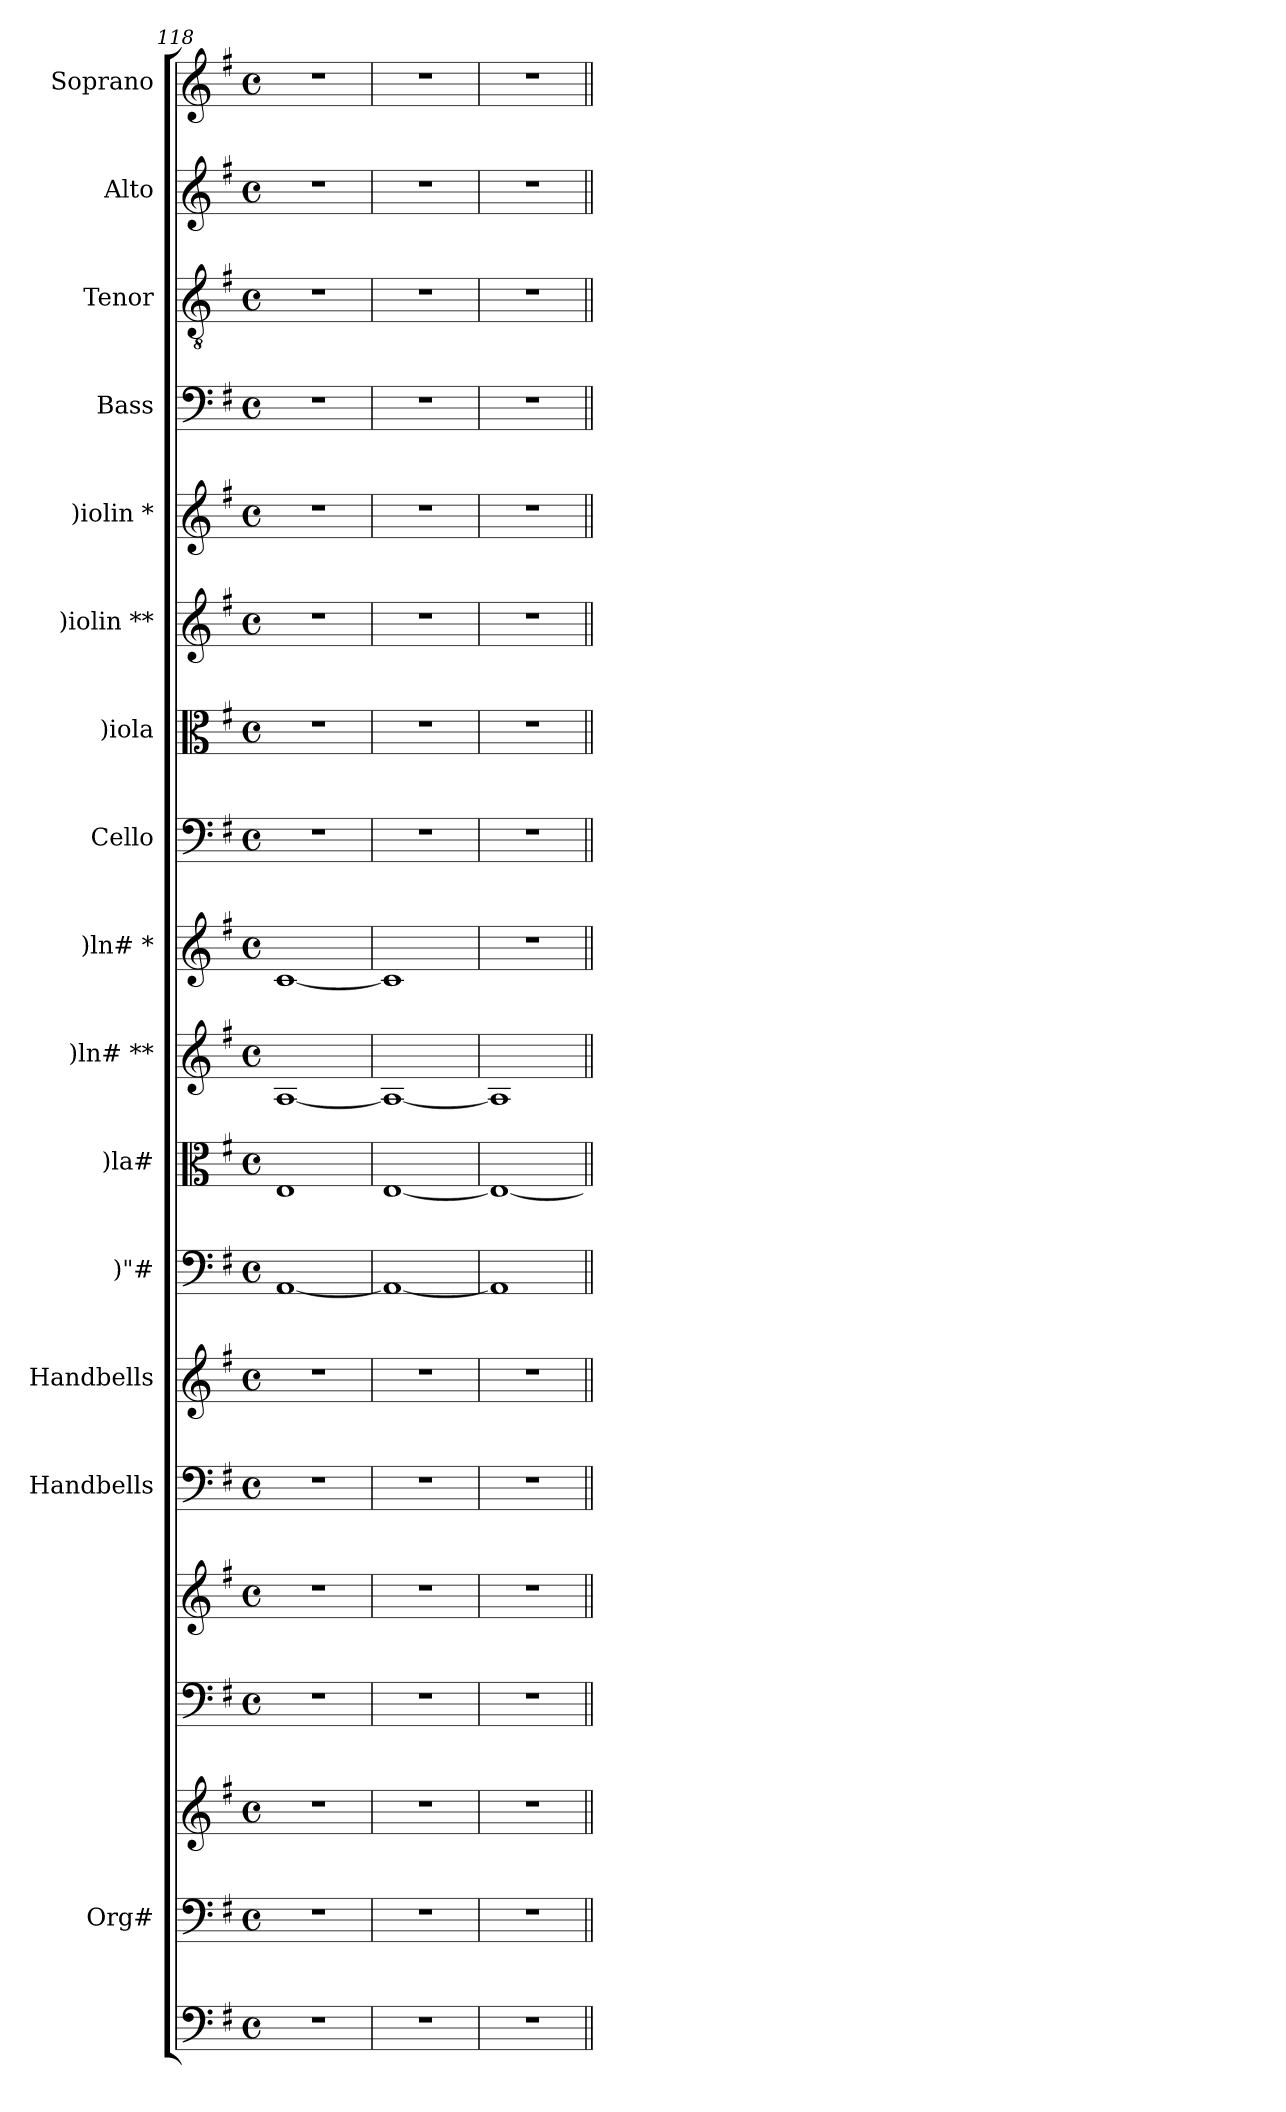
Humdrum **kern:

**kern	**kern	**kern	**kern	**kern	**kern	**kern	**kern	**kern	**kern	**kern	**kern	**kern	**kern	**kern	**kern	**kern	**kern	**kern
*part18	*part17	*part17	*part16	*part15	*part14	*part13	*part12	*part11	*part10	*part9	*part8	*part7	*part6	*part5	*part4	*part3	*part2	*part1
*staff19	*staff18	*staff17	*staff16	*staff15	*staff14	*staff13	*staff12	*staff11	*staff10	*staff9	*staff8	*staff7	*staff6	*staff5	*staff4	*staff3	*staff2	*staff1
*	*I"Org#	*	*	*	*I"Handbells	*I"Handbells	*I")"#	*I")la#	*I")ln# **	*I")ln# *	*I"Cello	*I")iola	*I")iolin **	*I")iolin *	*I"Bass	*I"Tenor	*I"Alto	*I"Soprano
*	*	*	*	*	*	*	*	*I')la#	*I')ln# **	*I')ln# *	*	*	*	*	*I'B	*I'T	*I'A	*I'S
*clefF4	*clefF4	*clefG2	*clefF4	*clefG2	*clefF4	*clefG2	*clefF4	*clefC3	*clefG2	*clefG2	*clefF4	*clefC3	*clefG2	*clefG2	*clefF4	*clefGv2	*clefG2	*clefG2
*k[f#]	*k[f#]	*k[f#]	*k[f#]	*k[f#]	*k[f#]	*k[f#]	*k[f#]	*k[f#]	*k[f#]	*k[f#]	*k[f#]	*k[f#]	*k[f#]	*k[f#]	*k[f#]	*k[f#]	*k[f#]	*k[f#]
*G:	*G:	*G:	*G:	*G:	*G:	*G:	*G:	*G:	*G:	*G:	*G:	*G:	*G:	*G:	*G:	*G:	*G:	*G:
*M4/4	*M4/4	*M4/4	*M4/4	*M4/4	*M4/4	*M4/4	*M4/4	*M4/4	*M4/4	*M4/4	*M4/4	*M4/4	*M4/4	*M4/4	*M4/4	*M4/4	*M4/4	*M4/4
*met(c)	*met(c)	*met(c)	*met(c)	*met(c)	*met(c)	*met(c)	*met(c)	*met(c)	*met(c)	*met(c)	*met(c)	*met(c)	*met(c)	*met(c)	*met(c)	*met(c)	*met(c)	*met(c)
=118	=118	=118	=118	=118	=118	=118	=118	=118	=118	=118	=118	=118	=118	=118	=118	=118	=118	=118
1r	1r	1r	1r	1r	1r	1r	[<1AA	1E	[<1A	[<1c	1r	1r	1r	1r	1r	1r	1r	1r
=119	=119	=119	=119	=119	=119	=119	=119	=119	=119	=119	=119	=119	=119	=119	=119	=119	=119	=119
1r	1r	1r	1r	1r	1r	1r	1AA_	[<1E	1A_	1c]	1r	1r	1r	1r	1r	1r	1r	1r
=120	=120	=120	=120	=120	=120	=120	=120	=120	=120	=120	=120	=120	=120	=120	=120	=120	=120	=120
1r	1r	1r	1r	1r	1r	1r	1AA]	1E_	1A]	1r	1r	1r	1r	1r	1r	1r	1r	1r
=||	=||	=||	=||	=||	=||	=||	=||	=||	=||	=||	=||	=||	=||	=||	=||	=||	=||	=||
*-	*-	*-	*-	*-	*-	*-	*-	*-	*-	*-	*-	*-	*-	*-	*-	*-	*-	*-
